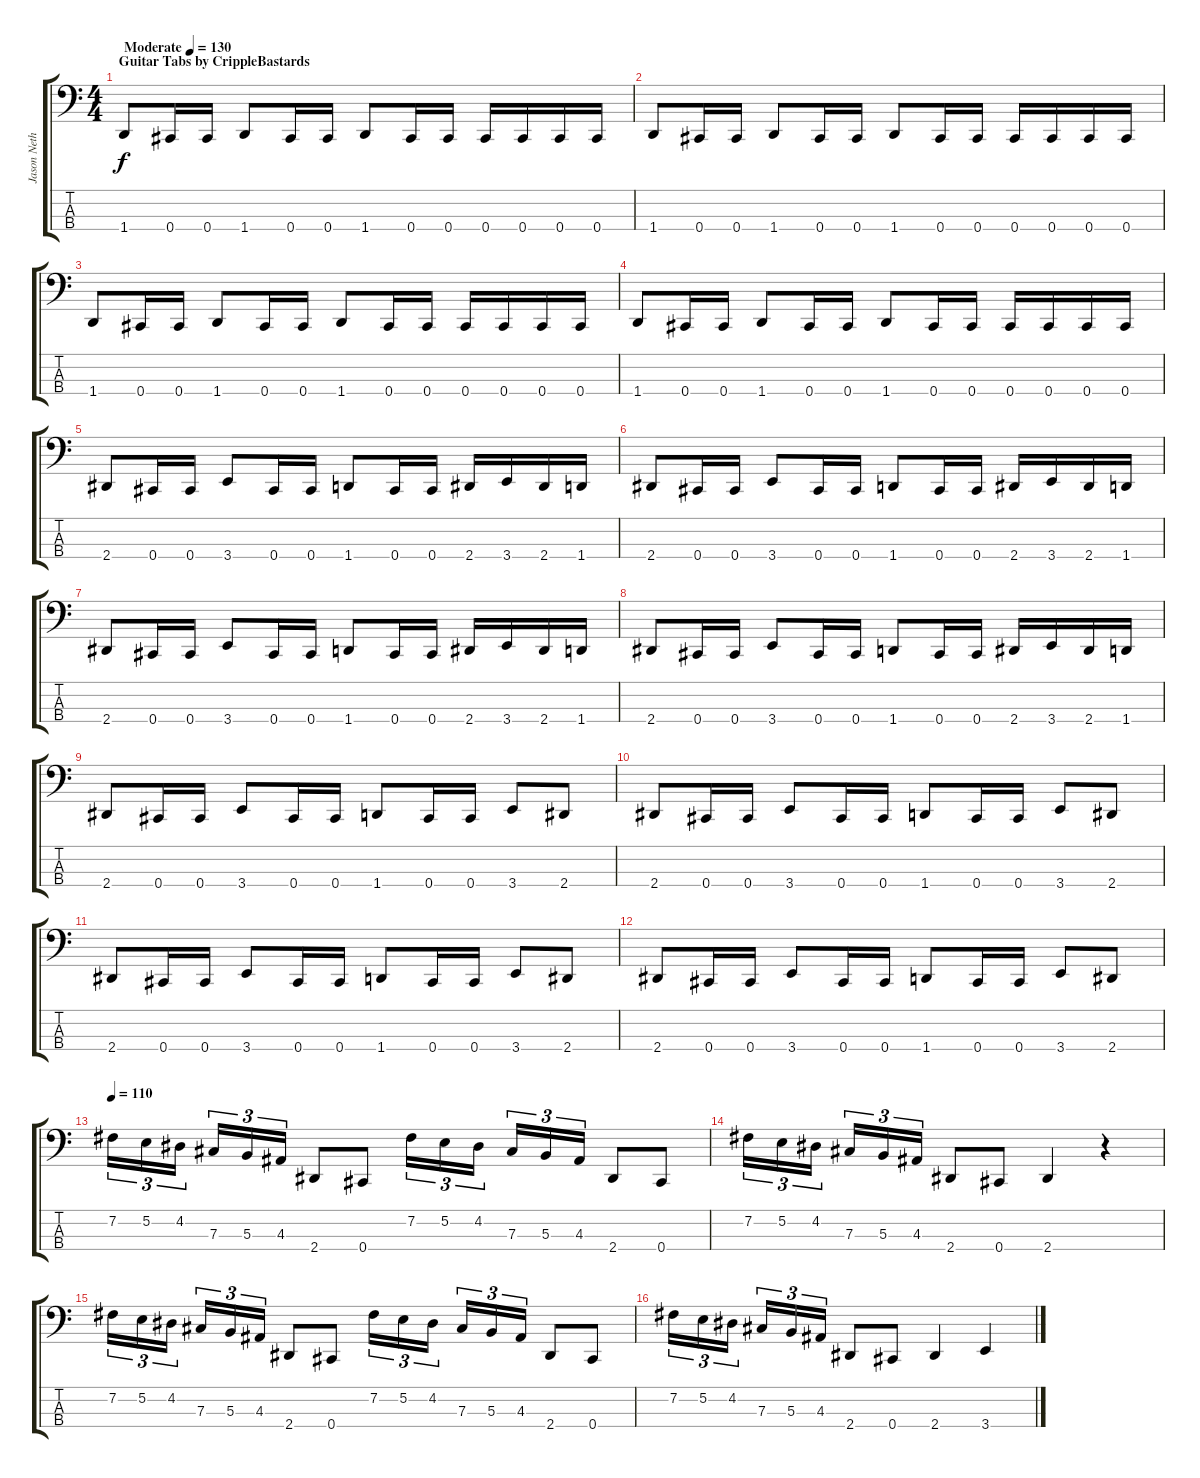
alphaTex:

\track ("Jason Netherton" "Jason Neth") {instrument electricbasspick}
\staff {score tabs}
\tuning (E2 B1 Gb1 Db1) {hide}
\ts (4 4)
\section ("" "Guitar Tabs by CrippleBastards")
\tempo (130 "Moderate")
\clef f4
\ks c
1.4.8{dy f instrument electricbasspick} 0.4.16 0.4.16 1.4.8 0.4.16 0.4.16 1.4.8 0.4.16 0.4.16 0.4.16 0.4.16 0.4.16 0.4.16 |
1.4.8 0.4.16 0.4.16 1.4.8 0.4.16 0.4.16 1.4.8 0.4.16 0.4.16 0.4.16 0.4.16 0.4.16 0.4.16 |
1.4.8 0.4.16 0.4.16 1.4.8 0.4.16 0.4.16 1.4.8 0.4.16 0.4.16 0.4.16 0.4.16 0.4.16 0.4.16 |
1.4.8 0.4.16 0.4.16 1.4.8 0.4.16 0.4.16 1.4.8 0.4.16 0.4.16 0.4.16 0.4.16 0.4.16 0.4.16 |
2.4.8 0.4.16 0.4.16 3.4.8 0.4.16 0.4.16 1.4.8 0.4.16 0.4.16 2.4.16 3.4.16 2.4.16 1.4.16 |
2.4.8 0.4.16 0.4.16 3.4.8 0.4.16 0.4.16 1.4.8 0.4.16 0.4.16 2.4.16 3.4.16 2.4.16 1.4.16 |
2.4.8 0.4.16 0.4.16 3.4.8 0.4.16 0.4.16 1.4.8 0.4.16 0.4.16 2.4.16 3.4.16 2.4.16 1.4.16 |
2.4.8 0.4.16 0.4.16 3.4.8 0.4.16 0.4.16 1.4.8 0.4.16 0.4.16 2.4.16 3.4.16 2.4.16 1.4.16 |
2.4.8 0.4.16 0.4.16 3.4.8 0.4.16 0.4.16 1.4.8 0.4.16 0.4.16 3.4.8 2.4.8 |
2.4.8 0.4.16 0.4.16 3.4.8 0.4.16 0.4.16 1.4.8 0.4.16 0.4.16 3.4.8 2.4.8 |
2.4.8 0.4.16 0.4.16 3.4.8 0.4.16 0.4.16 1.4.8 0.4.16 0.4.16 3.4.8 2.4.8 |
2.4.8 0.4.16 0.4.16 3.4.8 0.4.16 0.4.16 1.4.8 0.4.16 0.4.16 3.4.8 2.4.8 |
\tempo 110
7.2.16{tu (3 2)} 5.2.16{tu (3 2)} 4.2.16{tu (3 2) beam splitsecondary} 7.3.16{tu (3 2)} 5.3.16{tu (3 2)} 4.3.16{tu (3 2)} 2.4.8 0.4.8 7.2.16{tu (3 2)} 5.2.16{tu (3 2)} 4.2.16{tu (3 2) beam splitsecondary} 7.3.16{tu (3 2)} 5.3.16{tu (3 2)} 4.3.16{tu (3 2)} 2.4.8 0.4.8 |
7.2.16{tu (3 2)} 5.2.16{tu (3 2)} 4.2.16{tu (3 2) beam splitsecondary} 7.3.16{tu (3 2)} 5.3.16{tu (3 2)} 4.3.16{tu (3 2)} 2.4.8 0.4.8 2.4.4 r.4 |
7.2.16{tu (3 2)} 5.2.16{tu (3 2)} 4.2.16{tu (3 2) beam splitsecondary} 7.3.16{tu (3 2)} 5.3.16{tu (3 2)} 4.3.16{tu (3 2)} 2.4.8 0.4.8 7.2.16{tu (3 2)} 5.2.16{tu (3 2)} 4.2.16{tu (3 2) beam splitsecondary} 7.3.16{tu (3 2)} 5.3.16{tu (3 2)} 4.3.16{tu (3 2)} 2.4.8 0.4.8 |
7.2.16{tu (3 2)} 5.2.16{tu (3 2)} 4.2.16{tu (3 2) beam splitsecondary} 7.3.16{tu (3 2)} 5.3.16{tu (3 2)} 4.3.16{tu (3 2)} 2.4.8 0.4.8 2.4.4 3.4.4
